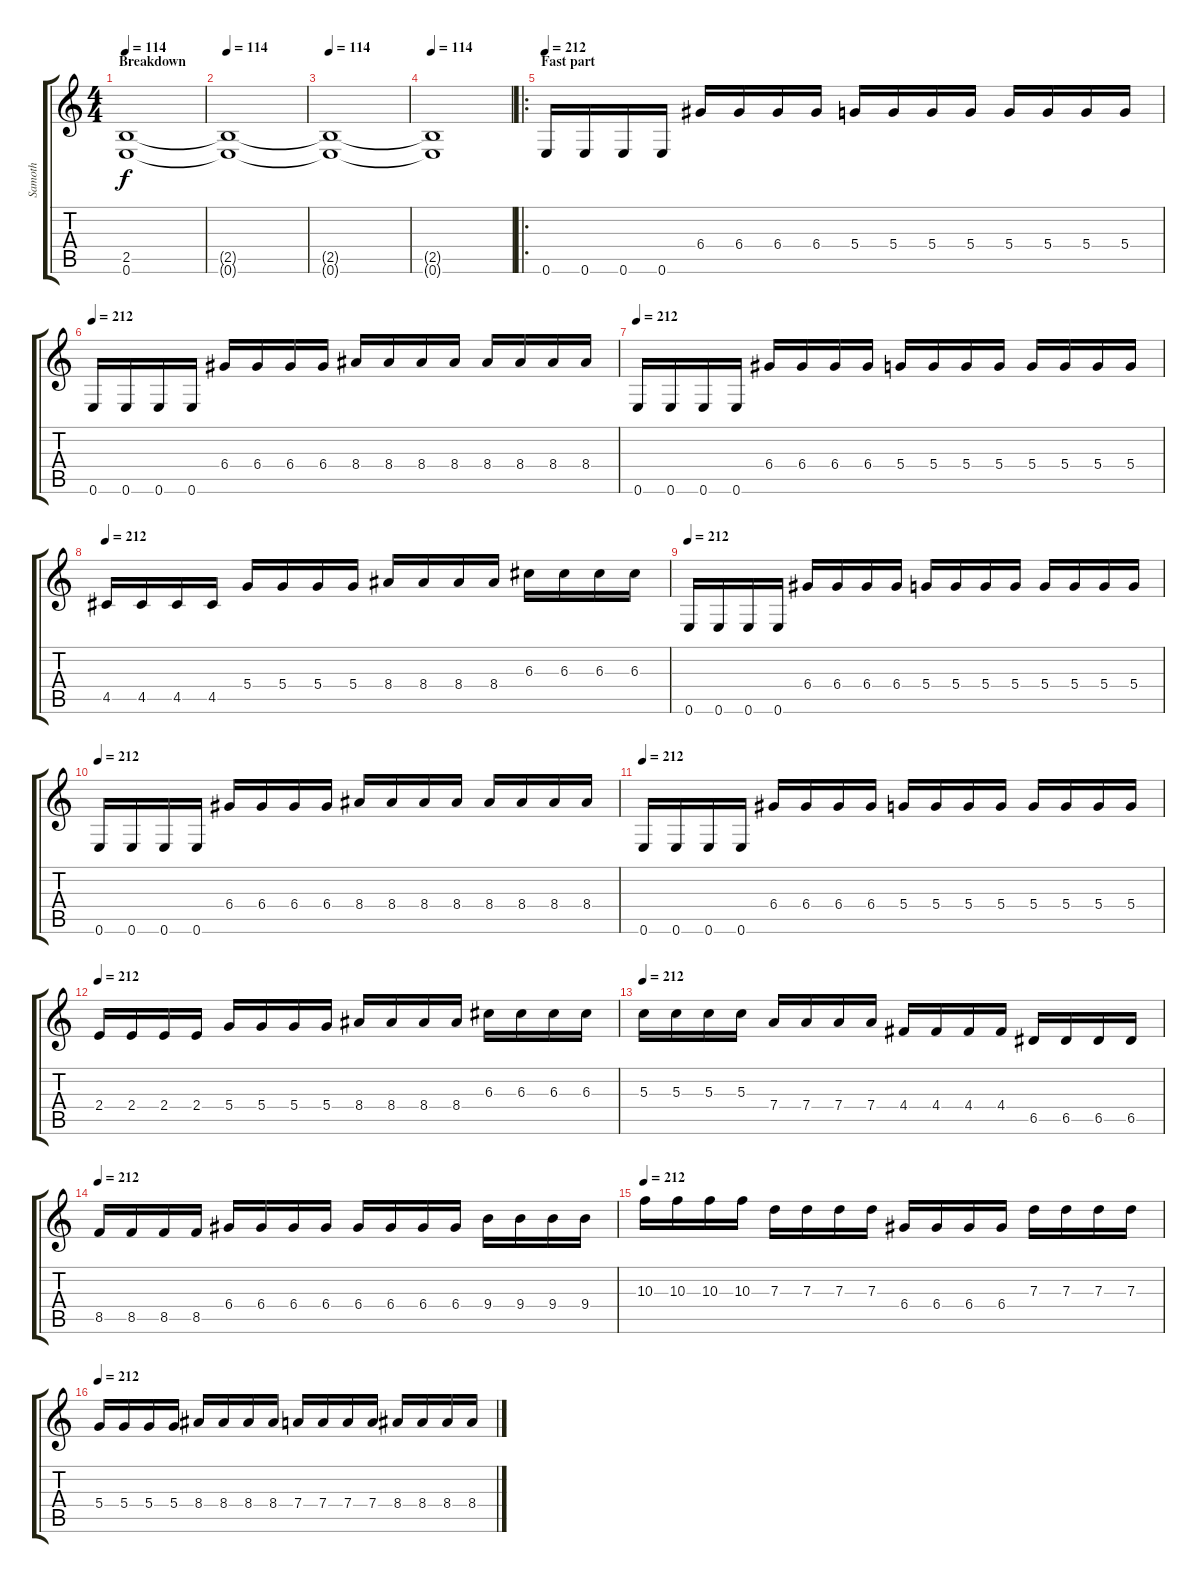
\track ("Samoth" "Samoth") {instrument distortionguitar}
\staff {score tabs}
\tuning (E4 B3 G3 D3 A2 E2) {hide}
\ts (4 4)
\section ("" "Breakdown")
\tempo 114
\clef g2
\ks c
(2.5 0.6).1{dy f} |
\tempo 114
(2.5{t} 0.6{t}).1 |
\tempo 114
(2.5{t} 0.6{t}).1 |
\tempo 114
(2.5{t} 0.6{t}).1 |
\ro
\section ("" "Fast part")
\tempo 208
\tempo 212
0.6.16 0.6.16 0.6.16 0.6.16 6.4.16 6.4.16 6.4.16 6.4.16 5.4.16 5.4.16 5.4.16 5.4.16 5.4.16 5.4.16 5.4.16 5.4.16 |
\tempo 212
0.6.16 0.6.16 0.6.16 0.6.16 6.4.16 6.4.16 6.4.16 6.4.16 8.4.16 8.4.16 8.4.16 8.4.16 8.4.16 8.4.16 8.4.16 8.4.16 |
\tempo 208
\tempo 212
0.6.16 0.6.16 0.6.16 0.6.16 6.4.16 6.4.16 6.4.16 6.4.16 5.4.16 5.4.16 5.4.16 5.4.16 5.4.16 5.4.16 5.4.16 5.4.16 |
\tempo 212
4.5.16 4.5.16 4.5.16 4.5.16 5.4.16 5.4.16 5.4.16 5.4.16 8.4.16 8.4.16 8.4.16 8.4.16 6.3.16 6.3.16 6.3.16 6.3.16 |
\tempo 208
\tempo 212
0.6.16 0.6.16 0.6.16 0.6.16 6.4.16 6.4.16 6.4.16 6.4.16 5.4.16 5.4.16 5.4.16 5.4.16 5.4.16 5.4.16 5.4.16 5.4.16 |
\tempo 212
0.6.16 0.6.16 0.6.16 0.6.16 6.4.16 6.4.16 6.4.16 6.4.16 8.4.16 8.4.16 8.4.16 8.4.16 8.4.16 8.4.16 8.4.16 8.4.16 |
\tempo 208
\tempo 212
0.6.16 0.6.16 0.6.16 0.6.16 6.4.16 6.4.16 6.4.16 6.4.16 5.4.16 5.4.16 5.4.16 5.4.16 5.4.16 5.4.16 5.4.16 5.4.16 |
\tempo 212
2.4.16 2.4.16 2.4.16 2.4.16 5.4.16 5.4.16 5.4.16 5.4.16 8.4.16 8.4.16 8.4.16 8.4.16 6.3.16 6.3.16 6.3.16 6.3.16 |
\tempo 212
5.3.16 5.3.16 5.3.16 5.3.16 7.4.16 7.4.16 7.4.16 7.4.16 4.4.16 4.4.16 4.4.16 4.4.16 6.5.16 6.5.16 6.5.16 6.5.16 |
\tempo 212
8.5.16 8.5.16 8.5.16 8.5.16 6.4.16 6.4.16 6.4.16 6.4.16 6.4.16 6.4.16 6.4.16 6.4.16 9.4.16 9.4.16 9.4.16 9.4.16 |
\tempo 212
10.3.16 10.3.16 10.3.16 10.3.16 7.3.16 7.3.16 7.3.16 7.3.16 6.4.16 6.4.16 6.4.16 6.4.16 7.3.16 7.3.16 7.3.16 7.3.16 |
\tempo 212
5.4.16 5.4.16 5.4.16 5.4.16 8.4.16 8.4.16 8.4.16 8.4.16 7.4.16 7.4.16 7.4.16 7.4.16 8.4.16 8.4.16 8.4.16 8.4.16
